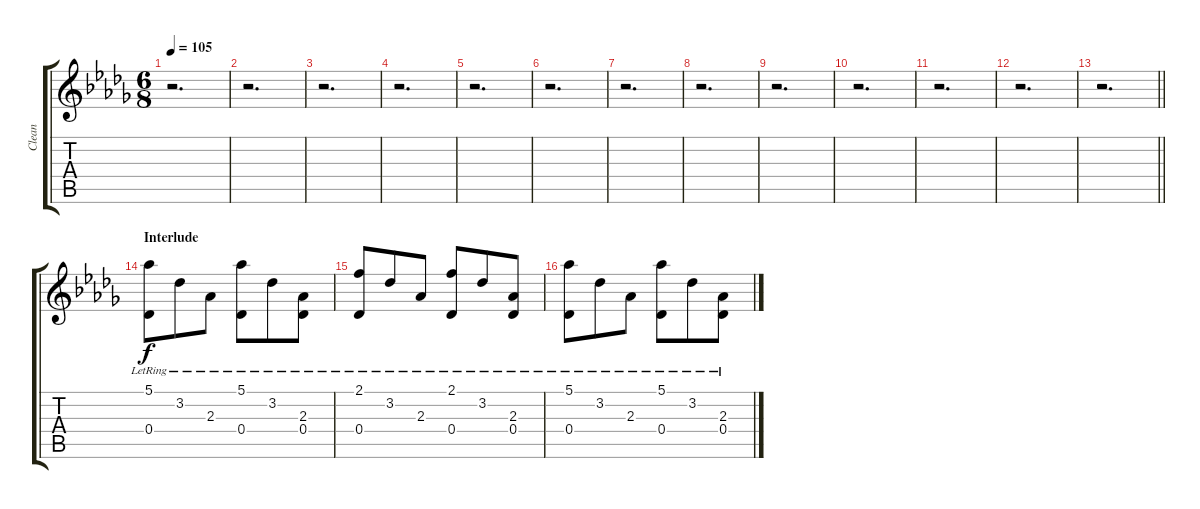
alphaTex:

\track ("Clean" "Clean") {instrument acousticguitarsteel}
\staff {score tabs}
\tuning (Eb4 Bb3 Gb3 Db3 Ab2 Db2) {hide}
\ts (6 8)
\tempo 105
\clef g2
\ks db
r.2{d dy f} |
r.2{d} |
r.2{d} |
r.2{d} |
r.2{d} |
r.2{d} |
r.2{d} |
r.2{d} |
r.2{d} |
r.2{d} |
r.2{d} |
r.2{d} |
\barLineRight lightlight
r.2{d} |
\section ("" "Interlude")
(5.1{lr} 0.4{lr}).8 3.2{lr}.8 2.3{lr}.8 (5.1{lr} 0.4{lr}).8 3.2{lr}.8 (2.3{lr} 0.4{lr}).8 |
(2.1{lr} 0.4{lr}).8 3.2{lr}.8 2.3{lr}.8 (2.1{lr} 0.4{lr}).8 3.2{lr}.8 (2.3{lr} 0.4{lr}).8 |
(5.1{lr} 0.4{lr}).8 3.2{lr}.8 2.3{lr}.8 (5.1{lr} 0.4{lr}).8 3.2{lr}.8 (2.3{lr} 0.4{lr}).8
